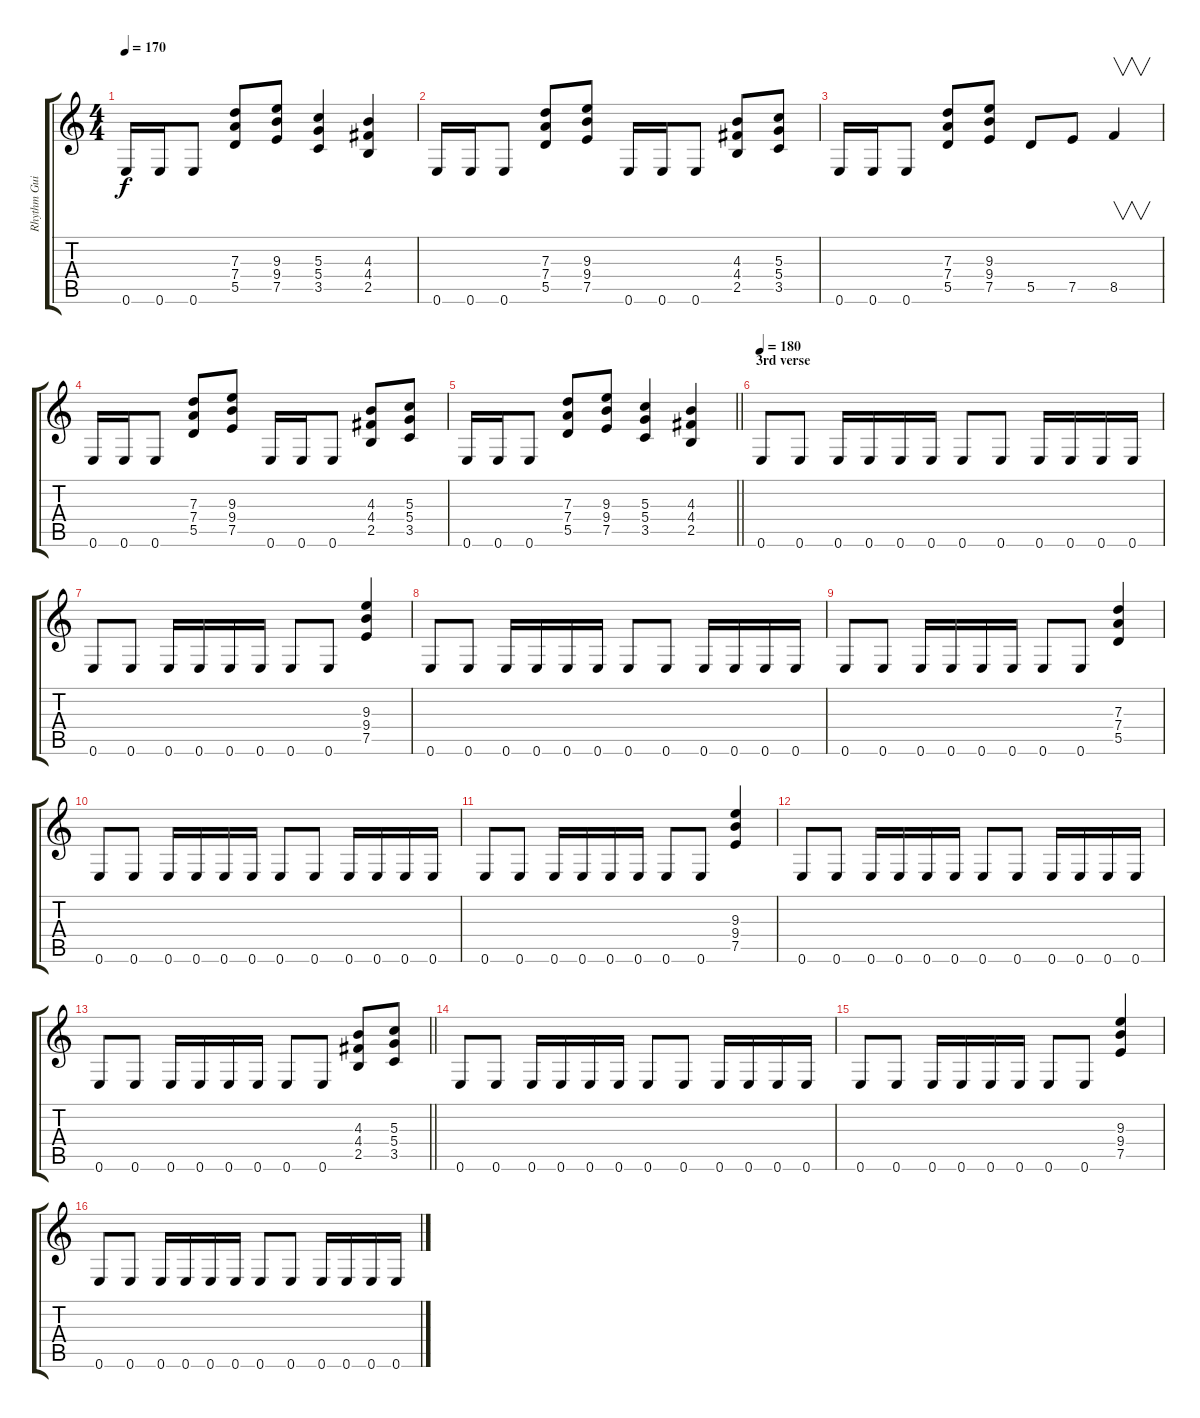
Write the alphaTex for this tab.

\track ("Rhythm Guitar" "Rhythm Gui") {instrument overdrivenguitar}
\staff {score tabs}
\tuning (E4 B3 G3 D3 A2 E2) {hide}
\ts (4 4)
\tempo 170
\clef g2
\ks c
0.6.16{dy f} 0.6.16 0.6.8 (7.3 7.4 5.5).8 (9.3 9.4 7.5).8 (5.3 5.4 3.5).4 (4.3 4.4 2.5).4 |
0.6.16 0.6.16 0.6.8 (7.3 7.4 5.5).8 (9.3 9.4 7.5).8 0.6.16 0.6.16 0.6.8 (4.3 4.4 2.5).8 (5.3 5.4 3.5).8 |
0.6.16 0.6.16 0.6.8 (7.3 7.4 5.5).8 (9.3 9.4 7.5).8 5.5.8 7.5.8 8.5.4{v} |
0.6.16 0.6.16 0.6.8 (7.3 7.4 5.5).8 (9.3 9.4 7.5).8 0.6.16 0.6.16 0.6.8 (4.3 4.4 2.5).8 (5.3 5.4 3.5).8 |
\barLineRight lightlight
0.6.16 0.6.16 0.6.8 (7.3 7.4 5.5).8 (9.3 9.4 7.5).8 (5.3 5.4 3.5).4 (4.3 4.4 2.5).4 |
\section ("" "3rd verse")
\tempo 180
0.6.8 0.6.8 0.6.16 0.6.16 0.6.16 0.6.16 0.6.8 0.6.8 0.6.16 0.6.16 0.6.16 0.6.16 |
0.6.8 0.6.8 0.6.16 0.6.16 0.6.16 0.6.16 0.6.8 0.6.8 (9.3 9.4 7.5).4 |
0.6.8 0.6.8 0.6.16 0.6.16 0.6.16 0.6.16 0.6.8 0.6.8 0.6.16 0.6.16 0.6.16 0.6.16 |
0.6.8 0.6.8 0.6.16 0.6.16 0.6.16 0.6.16 0.6.8 0.6.8 (7.3 7.4 5.5).4 |
0.6.8 0.6.8 0.6.16 0.6.16 0.6.16 0.6.16 0.6.8 0.6.8 0.6.16 0.6.16 0.6.16 0.6.16 |
0.6.8 0.6.8 0.6.16 0.6.16 0.6.16 0.6.16 0.6.8 0.6.8 (9.3 9.4 7.5).4 |
0.6.8 0.6.8 0.6.16 0.6.16 0.6.16 0.6.16 0.6.8 0.6.8 0.6.16 0.6.16 0.6.16 0.6.16 |
\barLineRight lightlight
0.6.8 0.6.8 0.6.16 0.6.16 0.6.16 0.6.16 0.6.8 0.6.8 (4.3 4.4 2.5).8 (5.3 5.4 3.5).8 |
0.6.8 0.6.8 0.6.16 0.6.16 0.6.16 0.6.16 0.6.8 0.6.8 0.6.16 0.6.16 0.6.16 0.6.16 |
0.6.8 0.6.8 0.6.16 0.6.16 0.6.16 0.6.16 0.6.8 0.6.8 (9.3 9.4 7.5).4 |
0.6.8 0.6.8 0.6.16 0.6.16 0.6.16 0.6.16 0.6.8 0.6.8 0.6.16 0.6.16 0.6.16 0.6.16
